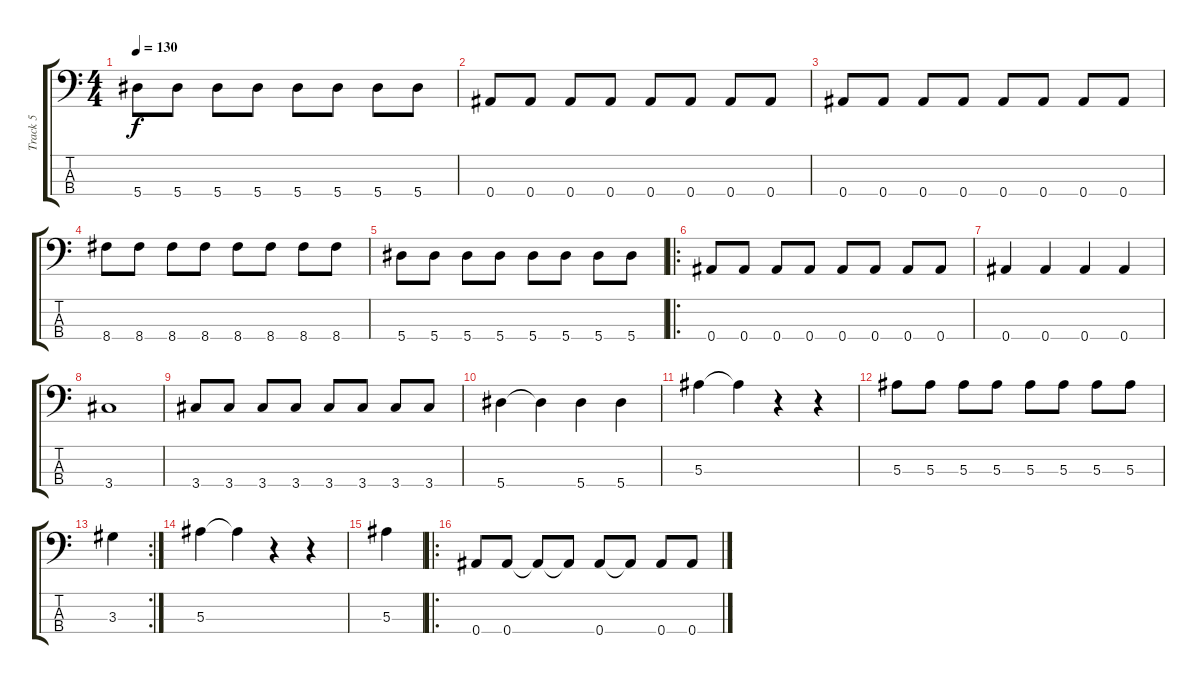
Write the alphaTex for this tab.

\track ("Track 5" "Track 5") {instrument acousticbass}
\staff {score tabs}
\tuning (Eb3 Bb2 F2 Bb1) {hide}
\ts (4 4)
\tempo 130
\clef f4
\ks c
5.4.8{dy f} 5.4.8 5.4.8 5.4.8 5.4.8 5.4.8 5.4.8 5.4.8 |
0.4.8 0.4.8 0.4.8 0.4.8 0.4.8 0.4.8 0.4.8 0.4.8 |
0.4.8 0.4.8 0.4.8 0.4.8 0.4.8 0.4.8 0.4.8 0.4.8 |
8.4.8 8.4.8 8.4.8 8.4.8 8.4.8 8.4.8 8.4.8 8.4.8 |
5.4.8 5.4.8 5.4.8 5.4.8 5.4.8 5.4.8 5.4.8 5.4.8 |
\ro
0.4.8 0.4.8 0.4.8 0.4.8 0.4.8 0.4.8 0.4.8 0.4.8 |
0.4.4 0.4.4 0.4.4 0.4.4 |
3.4.1 |
3.4.8 3.4.8 3.4.8 3.4.8 3.4.8 3.4.8 3.4.8 3.4.8 |
5.4.4 5.4{t}.4 5.4.4 5.4.4 |
5.3.4 5.3{t}.4 r.4 r.4 |
5.3.8 5.3.8 5.3.8 5.3.8 5.3.8 5.3.8 5.3.8 5.3.8 |
\rc 2
3.3.4 |
5.3.4 5.3{t}.4 r.4 r.4 |
5.3.4 |
\ro
0.4.8 0.4.8 0.4{t}.8 0.4{t}.8 0.4.8 0.4{t}.8 0.4.8 0.4.8
